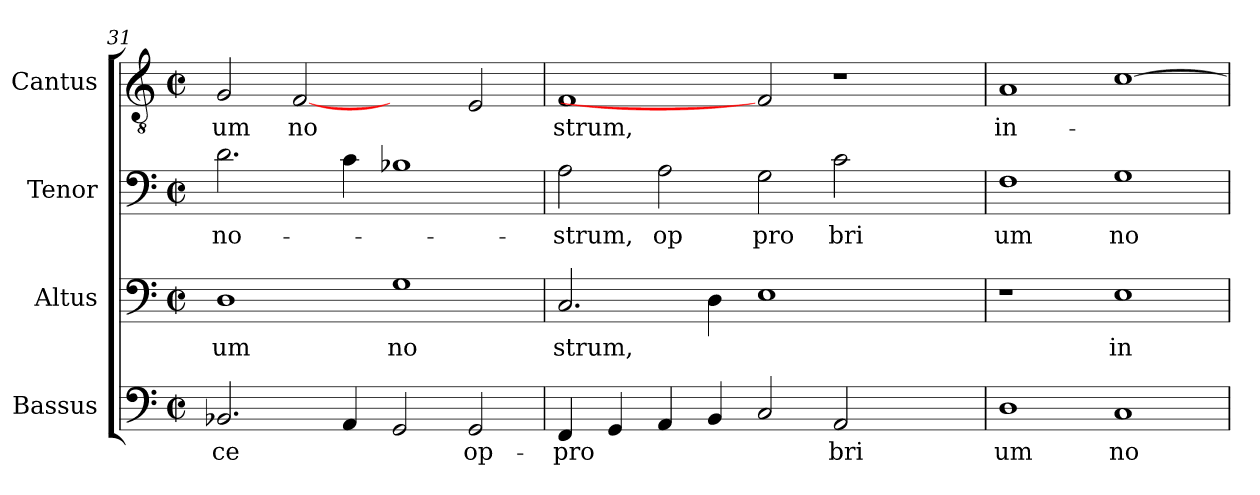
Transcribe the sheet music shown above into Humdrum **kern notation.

**kern	**text	**kern	**text	**kern	**text	**kern	**text
*part4	*part4	*part3	*part3	*part2	*part2	*part1	*part1
*staff4	*staff4	*staff3	*staff3	*staff2	*staff2	*staff1	*staff1
*I"Bassus	*	*I"Altus	*	*I"Tenor	*	*I"Cantus	*
*clefF4	*	*clefF4	*	*clefF4	*	*clefGv2	*
*M2/2	*	*M2/2	*	*M2/2	*	*M2/2	*
*met(c|)	*	*met(c|)	*	*met(c|)	*	*met(c|)	*
=31	=31	=31	=31	=31	=31	=31	=31
!	!LO:LY:b:cj	!	!LO:LY:b:cj	!	!LO:LY:b:cj	!	!LO:LY:b:cj
2.BB-/	-ce	1D	um	2.d\	no-	2G/	um
!	!	!	!	!	!	!	!LO:LY:b:cj
.	.	.	.	.	.	[2F	no
4AA/	.	.	.	4c\	.	.	.
!	!	!	!LO:LY:b:cj	!	!	!	!
2GG/	.	1G	no	1B-X	.	2ryy	.
!	!LO:LY:b:cj	!	!	!	!	!	!
2GG/	op-	.	.	.	.	2E/	.
!!LO:LB:g=z
=32	=32	=32	=32	=32	=32	=32	=32
!	!LO:LY:b	!	!LO:LY:b	!	!LO:LY:b:cj	!	!LO:LY:b:cj
4FF/	-pro	2.C/	strum,	2A\	-strum,	1F	strum,
4GG/	.	.	.	.	.	.	.
!	!	!	!	!	!LO:LY:b:cj	!	!
4AA/	.	.	.	2A\	op	.	.
4BB/	.	4D\	.	.	.	.	.
!	!	!	!	!	!LO:LY:b:cj	!	!
2C/	.	1E	.	2G\	pro	2F]	.
!	!LO:LY:b:cj	!	!	!	!LO:LY:b:cj	!	!
2AA/	bri	.	.	2c\	bri	1r	.
2ryy	.	2ryy	.	2ryy	.	.	.
=33	=33	=33	=33	=33	=33	=33	=33
!	!LO:LY:b:cj	!	!	!	!LO:LY:b:cj	!	!LO:LY:b:cj
1D	um	1r	.	1F	um	1A	in-
!	!LO:LY:b:cj	!	!LO:LY:b:cj	!	!LO:LY:b:cj	!	!
1C	no	1E	in-	1G	no	[>1c	.
=	=	=	=	=	=	=	=
*-	*-	*-	*-	*-	*-	*-	*-
